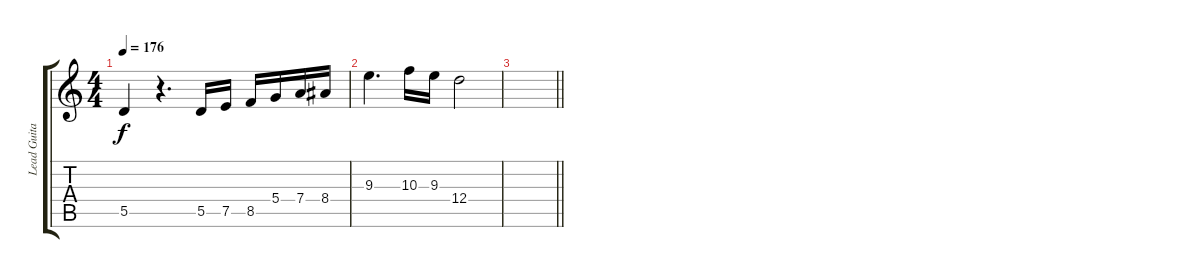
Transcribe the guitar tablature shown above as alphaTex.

\track ("Lead Guitar" "Lead Guita") {instrument guitarharmonics}
\staff {score tabs}
\tuning (E4 B3 G3 D3 A2 E2) {hide}
\ts (4 4)
\tempo 176
\clef g2
\ks c
5.5{t}.4{dy f} r.4{d} 5.5.16 7.5.16 8.5.16 5.4.16 7.4.16 8.4.16 |
9.3.4{d} 10.3.16 9.3.16 12.4.2 |
\barLineRight lightlight
